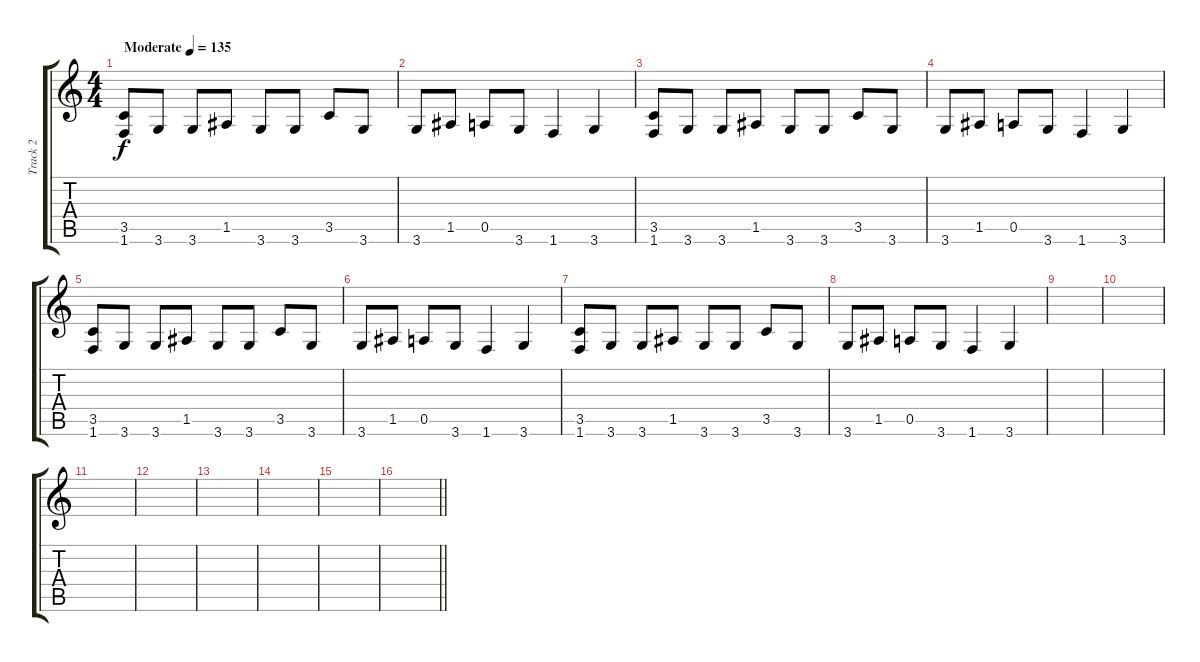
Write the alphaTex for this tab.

\track ("Track 2" "Track 2") {instrument overdrivenguitar}
\staff {score tabs}
\tuning (E4 B3 G3 D3 A2 E2) {hide}
\ts (4 4)
\tempo (135 "Moderate")
\clef g2
\ks c
(3.5 1.6).8{dy f instrument overdrivenguitar} 3.6.8 3.6.8 1.5.8 3.6.8 3.6.8 3.5.8 3.6.8 |
3.6.8 1.5.8 0.5.8 3.6.8 1.6.4 3.6.4 |
(3.5 1.6).8 3.6.8 3.6.8 1.5.8 3.6.8 3.6.8 3.5.8 3.6.8 |
3.6.8 1.5.8 0.5.8 3.6.8 1.6.4 3.6.4 |
(3.5 1.6).8 3.6.8 3.6.8 1.5.8 3.6.8 3.6.8 3.5.8 3.6.8 |
3.6.8 1.5.8 0.5.8 3.6.8 1.6.4 3.6.4 |
(3.5 1.6).8 3.6.8 3.6.8 1.5.8 3.6.8 3.6.8 3.5.8 3.6.8 |
3.6.8 1.5.8 0.5.8 3.6.8 1.6.4 3.6.4 |
|
|
|
|
|
|
|
\barLineRight lightlight
